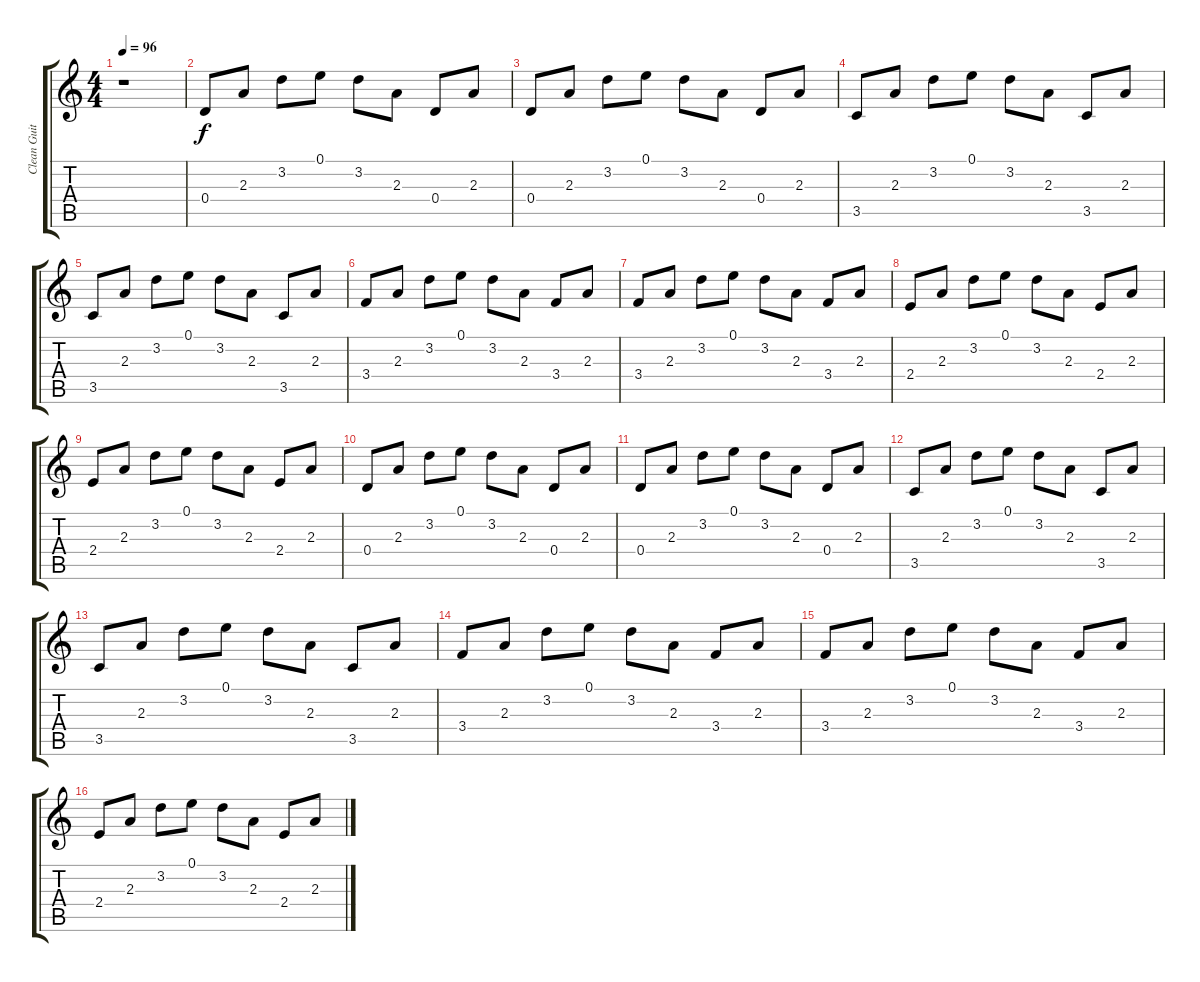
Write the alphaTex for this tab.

\track ("Clean Guitar" "Clean Guit") {instrument electricguitarclean}
\staff {score tabs}
\tuning (E4 B3 G3 D3 A2 E2) {hide}
\ts (4 4)
\tempo 96
\clef g2
\ks c
r.1{dy f instrument electricguitarclean} |
0.4.8 2.3.8 3.2.8 0.1.8 3.2.8 2.3.8 0.4.8 2.3.8 |
0.4.8 2.3.8 3.2.8 0.1.8 3.2.8 2.3.8 0.4.8 2.3.8 |
3.5.8 2.3.8 3.2.8 0.1.8 3.2.8 2.3.8 3.5.8 2.3.8 |
3.5.8 2.3.8 3.2.8 0.1.8 3.2.8 2.3.8 3.5.8 2.3.8 |
3.4.8 2.3.8 3.2.8 0.1.8 3.2.8 2.3.8 3.4.8 2.3.8 |
3.4.8 2.3.8 3.2.8 0.1.8 3.2.8 2.3.8 3.4.8 2.3.8 |
2.4.8 2.3.8 3.2.8 0.1.8 3.2.8 2.3.8 2.4.8 2.3.8 |
2.4.8 2.3.8 3.2.8 0.1.8 3.2.8 2.3.8 2.4.8 2.3.8 |
0.4.8 2.3.8 3.2.8 0.1.8 3.2.8 2.3.8 0.4.8 2.3.8 |
0.4.8 2.3.8 3.2.8 0.1.8 3.2.8 2.3.8 0.4.8 2.3.8 |
3.5.8 2.3.8 3.2.8 0.1.8 3.2.8 2.3.8 3.5.8 2.3.8 |
3.5.8 2.3.8 3.2.8 0.1.8 3.2.8 2.3.8 3.5.8 2.3.8 |
3.4.8 2.3.8 3.2.8 0.1.8 3.2.8 2.3.8 3.4.8 2.3.8 |
3.4.8 2.3.8 3.2.8 0.1.8 3.2.8 2.3.8 3.4.8 2.3.8 |
2.4.8 2.3.8 3.2.8 0.1.8 3.2.8 2.3.8 2.4.8 2.3.8
